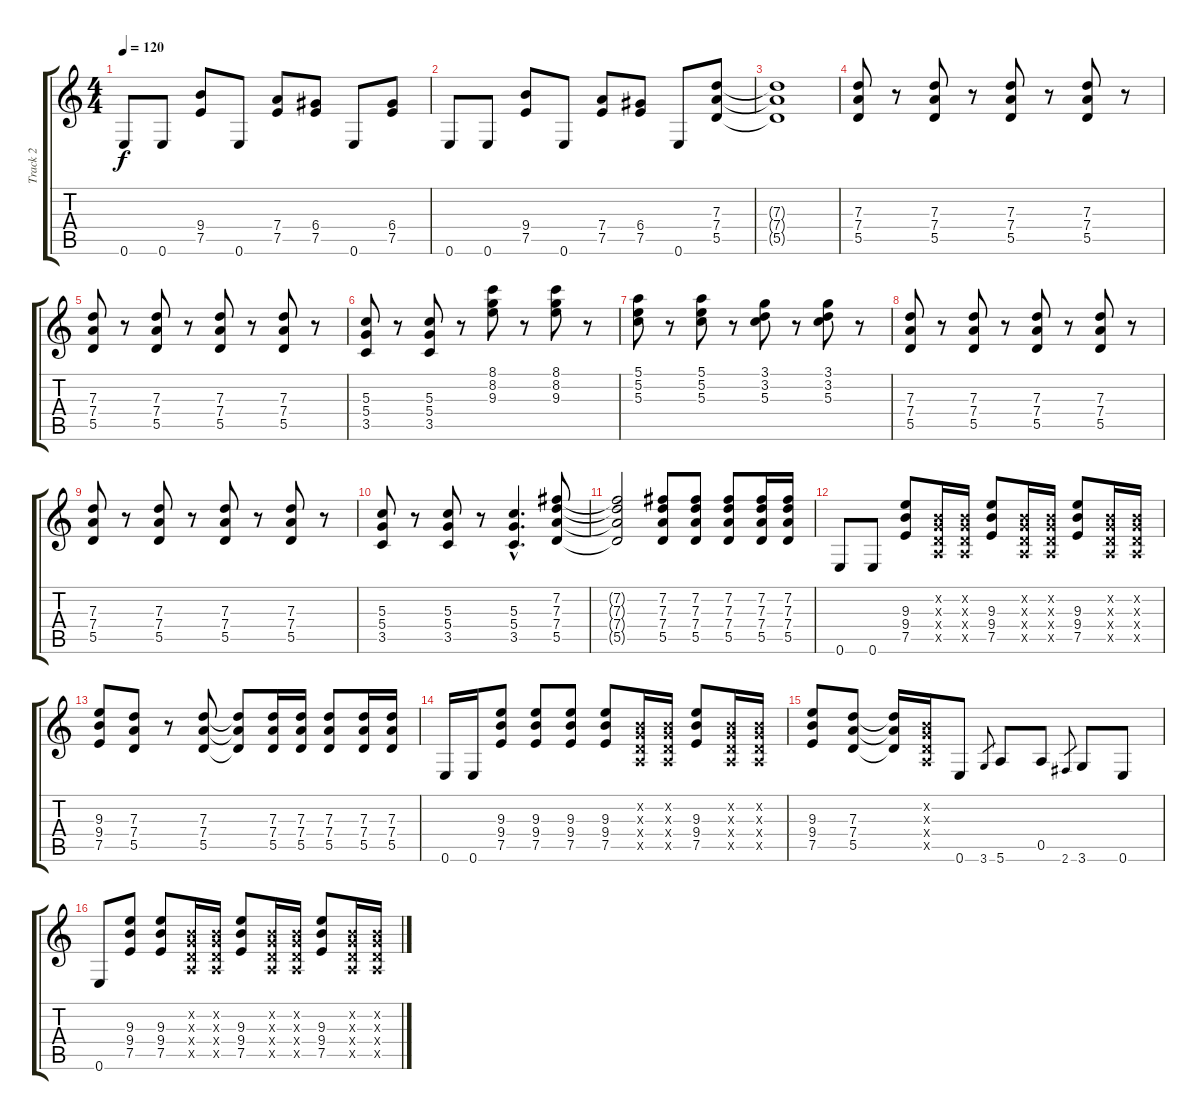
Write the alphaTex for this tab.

\track ("Track 2" "Track 2") {instrument acousticguitarsteel}
\staff {score tabs}
\tuning (E4 B3 G3 D3 A2 E2) {hide}
\ts (4 4)
\tempo 120
\clef g2
\ks c
0.6.8{dy f} 0.6.8 (9.4 7.5).8 0.6.8 (7.4 7.5).8 (6.4 7.5).8 0.6.8 (6.4 7.5).8 |
0.6.8 0.6.8 (9.4 7.5).8 0.6.8 (7.4 7.5).8 (6.4 7.5).8 0.6.8 (7.3 7.4 5.5).8 |
(7.3{t} 7.4{t} 5.5{t}).1 |
(7.3 7.4 5.5).8 r.8 (7.3 7.4 5.5).8 r.8 (7.3 7.4 5.5).8 r.8 (7.3 7.4 5.5).8 r.8 |
(7.3 7.4 5.5).8 r.8 (7.3 7.4 5.5).8 r.8 (7.3 7.4 5.5).8 r.8 (7.3 7.4 5.5).8 r.8 |
(5.3 5.4 3.5).8 r.8 (5.3 5.4 3.5).8 r.8 (8.1 8.2 9.3).8 r.8 (8.1 8.2 9.3).8 r.8 |
(5.1 5.2 5.3).8 r.8 (5.1 5.2 5.3).8 r.8 (3.1 3.2 5.3).8 r.8 (3.1 3.2 5.3).8 r.8 |
(7.3 7.4 5.5).8 r.8 (7.3 7.4 5.5).8 r.8 (7.3 7.4 5.5).8 r.8 (7.3 7.4 5.5).8 r.8 |
(7.3 7.4 5.5).8 r.8 (7.3 7.4 5.5).8 r.8 (7.3 7.4 5.5).8 r.8 (7.3 7.4 5.5).8 r.8 |
(5.3 5.4 3.5).8 r.8 (5.3 5.4 3.5).8 r.8 (5.3{hac} 5.4{hac} 3.5{hac}).4{d} (7.2 7.3 7.4 5.5).8 |
(7.2{t} 7.3{t} 7.4{t} 5.5{t}).2 (7.2 7.3 7.4 5.5).8 (7.2 7.3 7.4 5.5).8 (7.2 7.3 7.4 5.5).8 (7.2 7.3 7.4 5.5).16 (7.2 7.3 7.4 5.5).16 |
0.6.8 0.6.8 (9.3 9.4 7.5).8 (0.2{x} 0.3{x} 0.4{x} 0.5{x}).16 (0.2{x} 0.3{x} 0.4{x} 0.5{x}).16 (9.3 9.4 7.5).8 (0.2{x} 0.3{x} 0.4{x} 0.5{x}).16 (0.2{x} 0.3{x} 0.4{x} 0.5{x}).16 (9.3 9.4 7.5).8 (0.2{x} 0.3{x} 0.4{x} 0.5{x}).16 (0.2{x} 0.3{x} 0.4{x} 0.5{x}).16 |
(9.3 9.4 7.5).8 (7.3 7.4 5.5).8 r.8 (7.3 7.4 5.5).8 (7.3{t} 7.4{t} 5.5{t}).8 (7.3 7.4 5.5).16 (7.3 7.4 5.5).16 (7.3 7.4 5.5).8 (7.3 7.4 5.5).16 (7.3 7.4 5.5).16 |
0.6.16 0.6.16 (9.3 9.4 7.5).8 (9.3 9.4 7.5).8 (9.3 9.4 7.5).8 (9.3 9.4 7.5).8 (0.2{x} 0.3{x} 0.4{x} 0.5{x}).16 (0.2{x} 0.3{x} 0.4{x} 0.5{x}).16 (9.3 9.4 7.5).8 (0.2{x} 0.3{x} 0.4{x} 0.5{x}).16 (0.2{x} 0.3{x} 0.4{x} 0.5{x}).16 |
(9.3 9.4 7.5).8 (7.3 7.4 5.5).8 (7.3{t} 7.4{t} 5.5{t}).16 (0.2{x} 0.3{x} 0.4{x} 0.5{x}).16 0.6.8 3.6.8{gr} 5.6.8 0.5.8 2.6.8{gr} 3.6.8 0.6.8 |
0.6.8 (9.3 9.4 7.5).8 (9.3 9.4 7.5).8 (0.2{x} 0.3{x} 0.4{x} 0.5{x}).16 (0.2{x} 0.3{x} 0.4{x} 0.5{x}).16 (9.3 9.4 7.5).8 (0.2{x} 0.3{x} 0.4{x} 0.5{x}).16 (0.2{x} 0.3{x} 0.4{x} 0.5{x}).16 (9.3 9.4 7.5).8 (0.2{x} 0.3{x} 0.4{x} 0.5{x}).16 (0.2{x} 0.3{x} 0.4{x} 0.5{x}).16
